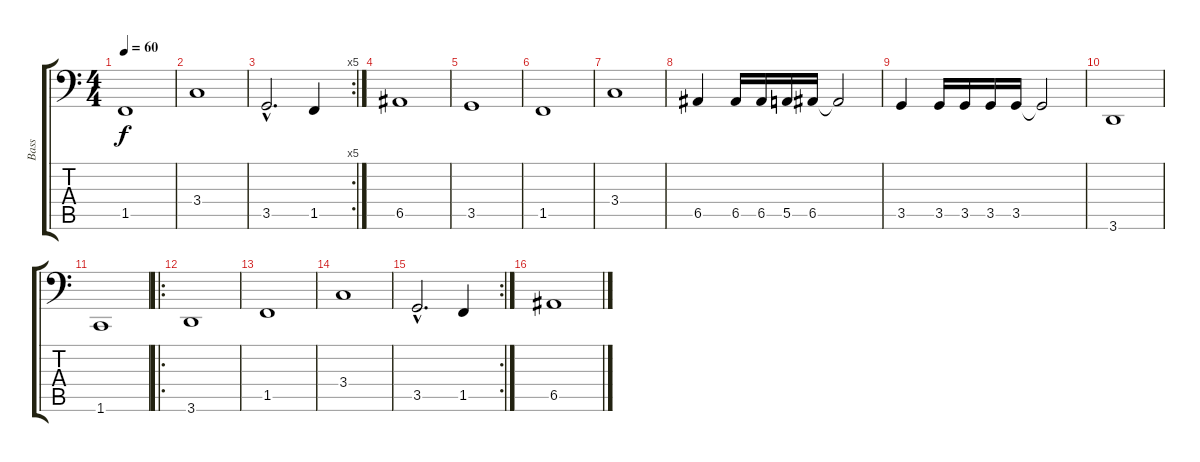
\track ("Bass" "Bass") {instrument electricbassfinger}
\staff {score tabs}
\tuning (C3 G2 D2 A1 E1 B0) {hide}
\ts (4 4)
\tempo 60
\clef f4
\ks c
1.5.1{dy f} |
3.4.1 |
\rc 5
3.5{hac}.2{d} 1.5.4 |
6.5.1 |
3.5.1 |
1.5.1 |
3.4.1 |
6.5.4 6.5.16 6.5.16 5.5.16 6.5.16 6.5{t}.2 |
3.5.4 3.5.16 3.5.16 3.5.16 3.5.16 3.5{t}.2 |
3.6.1 |
1.6.1 |
\ro
3.6.1 |
1.5.1 |
3.4.1 |
\rc 2
3.5{hac}.2{d} 1.5.4 |
6.5.1
